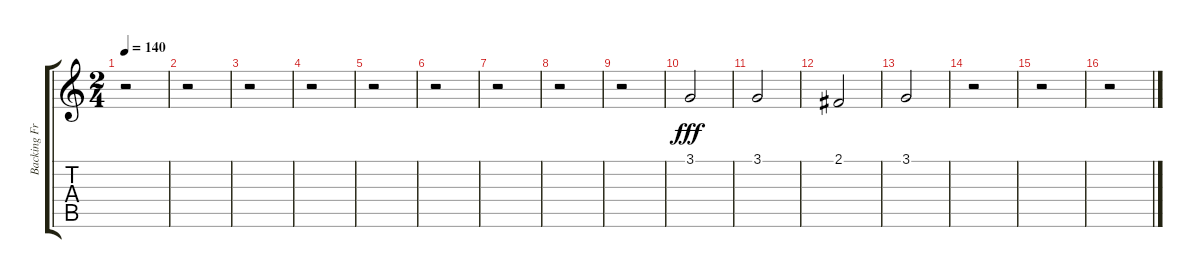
\track ("Backing French Horn 2" "Backing Fr") {instrument frenchhorn}
\staff {score tabs}
\tuning (E4 B3 G3 D3 A2 E2) {hide}
\ts (2 4)
\tempo 140
\clef g2
\ks c
r.2{dy fff} |
r.2 |
r.2 |
r.2 |
r.2 |
r.2 |
r.2 |
r.2 |
r.2 |
3.1.2 |
3.1.2 |
2.1.2 |
3.1.2 |
r.2 |
r.2 |
r.2
